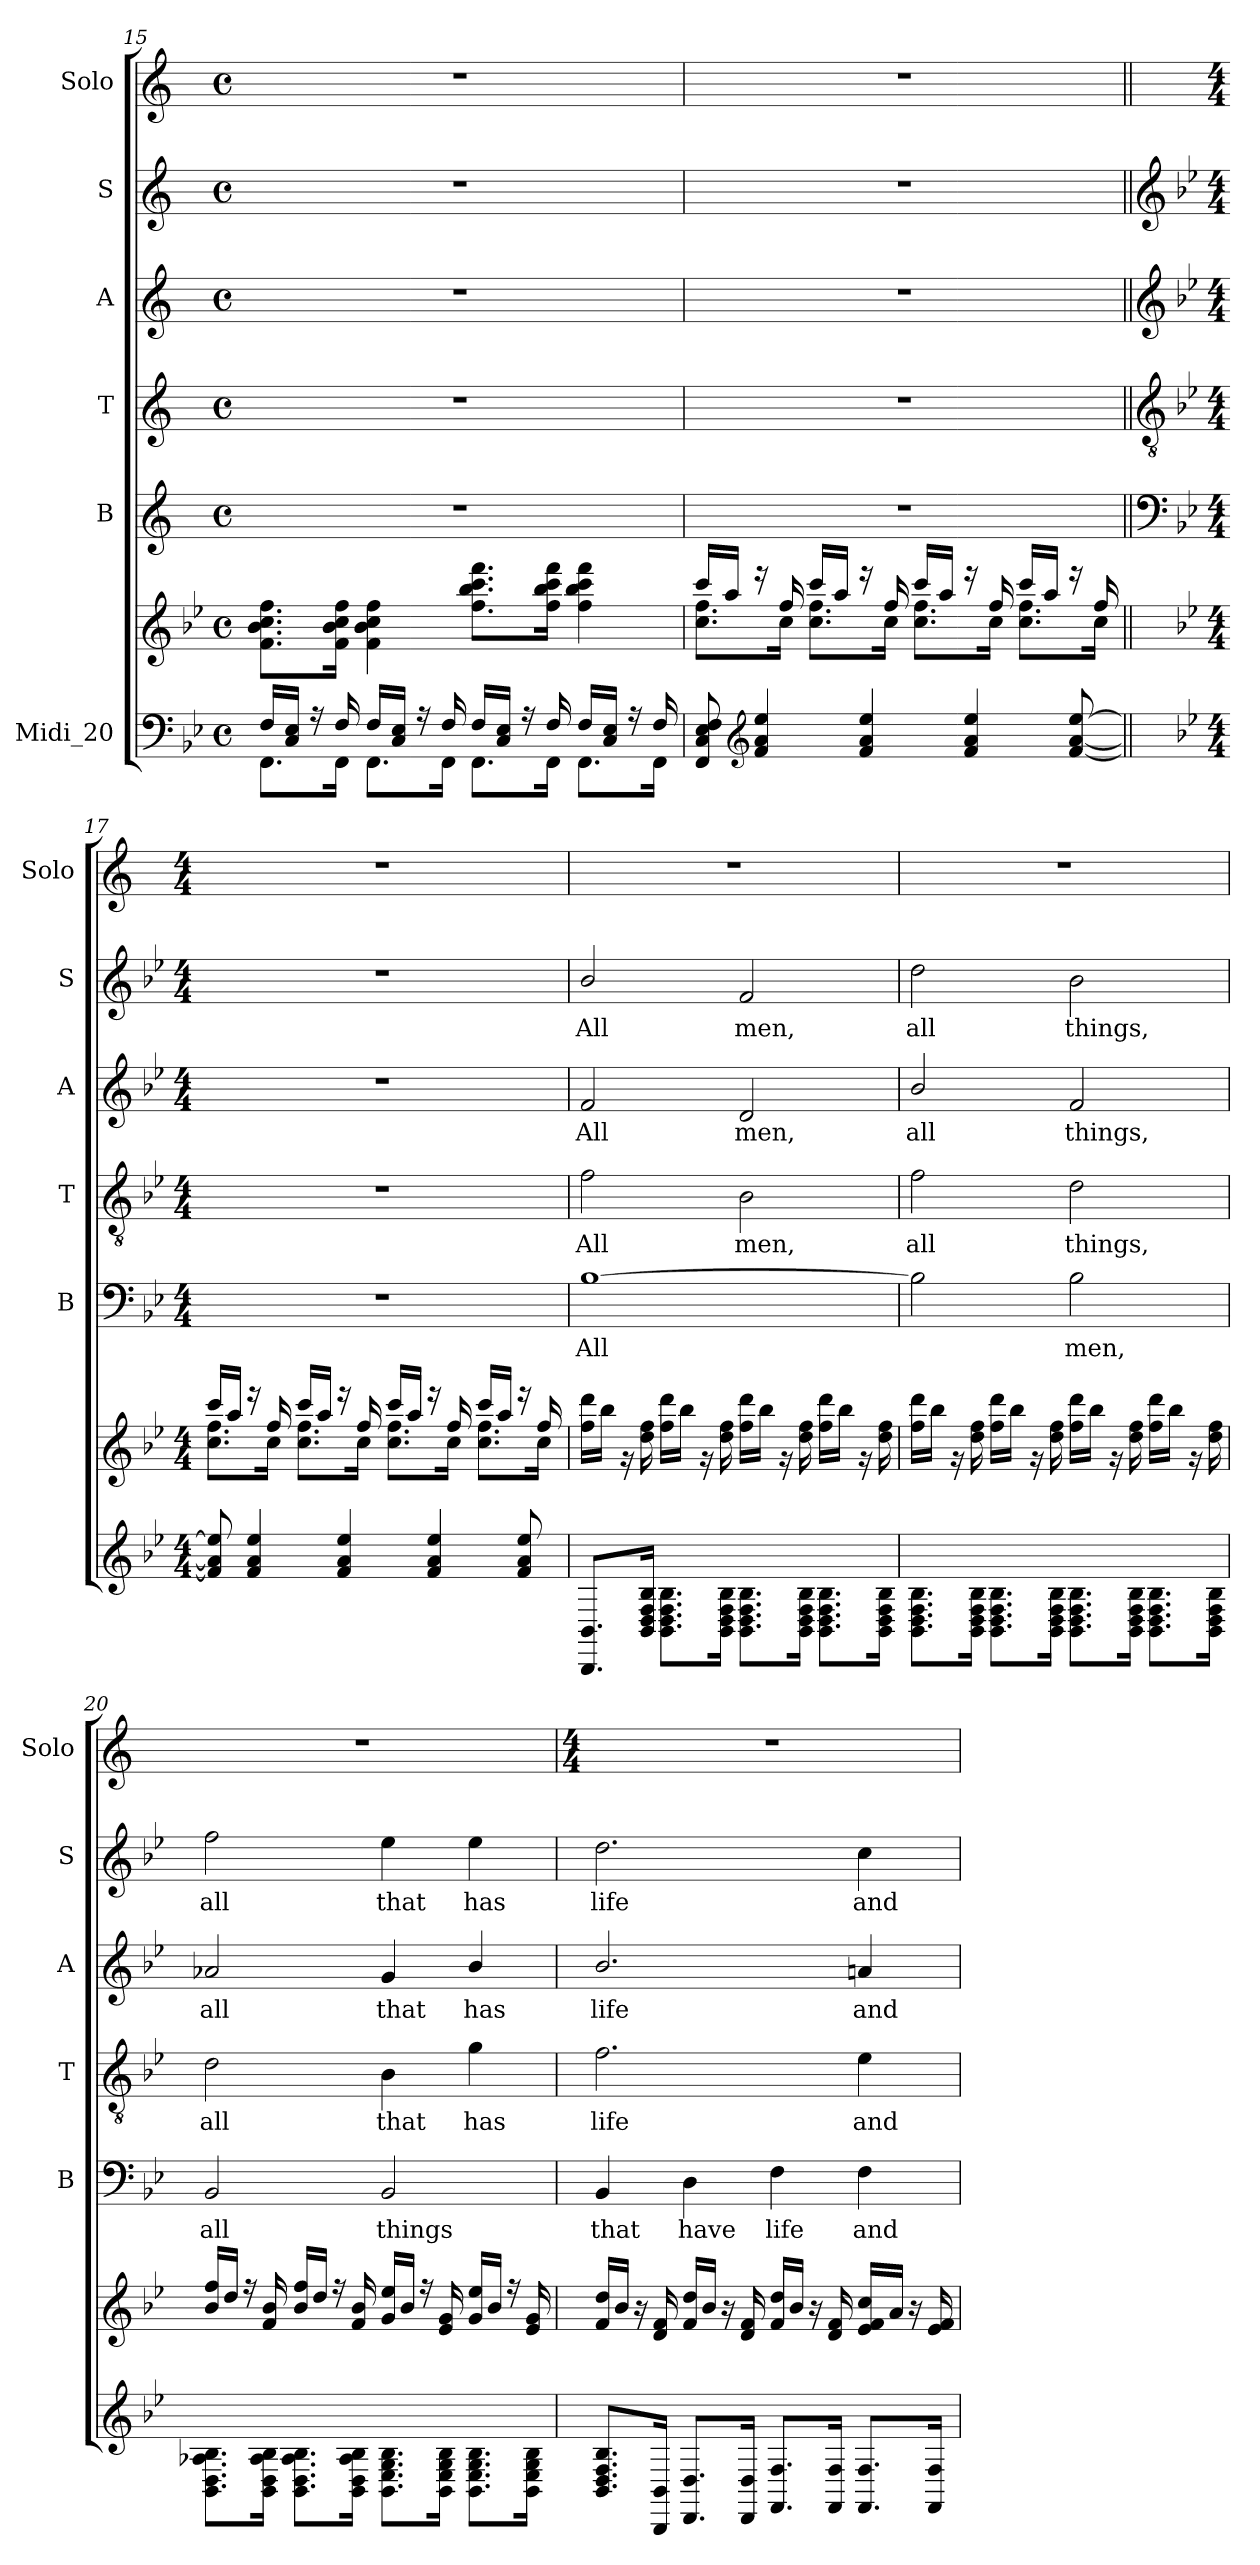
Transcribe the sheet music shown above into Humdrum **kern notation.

**kern	**kern	**kern	**text	**kern	**text	**kern	**text	**kern	**text	**kern
*part6	*part6	*part5	*part5	*part4	*part4	*part3	*part3	*part2	*part2	*part1
*staff7	*staff6	*staff5	*staff5	*staff4	*staff4	*staff3	*staff3	*staff2	*staff2	*staff1
*I"Midi_20	*	*I"B	*	*I"T	*	*I"A	*	*I"S	*	*I"Solo
*	*	*I'B	*	*I'T	*	*I'A	*	*I'S	*	*I'Solo
!!LO:LB:g=z
*clefF4	*clefG2	*clefG2	*	*clefG2	*	*clefG2	*	*clefG2	*	*clefG2
*k[b-e-]	*k[b-e-]	*k[]	*	*k[]	*	*k[]	*	*k[]	*	*k[]
*M4/4	*M4/4	*M4/4	*	*M4/4	*	*M4/4	*	*M4/4	*	*M4/4
*met(c)	*met(c)	*met(c)	*	*met(c)	*	*met(c)	*	*met(c)	*	*met(c)
=15	=15	=15	=15	=15	=15	=15	=15	=15	=15	=15
*^	*^	*	*	*	*	*	*	*	*	*
16F/LL	8.FF\L	1ryy	8.f\ 8.b-\ 8.cc\ 8.ff\L	1r	.	1r	.	1r	.	1r	.	1r
16C/ 16E-/JJ	.	.	.	.	.	.	.	.	.	.	.	.
16r	.	.	.	.	.	.	.	.	.	.	.	.
16F/	16FF\Jk	.	16f\ 16b-\ 16cc\ 16ff\Jk	.	.	.	.	.	.	.	.	.
16F/LL	8.FF\L	.	4f\ 4b-\ 4cc\ 4ff\	.	.	.	.	.	.	.	.	.
16C/ 16E-/JJ	.	.	.	.	.	.	.	.	.	.	.	.
16r	.	.	.	.	.	.	.	.	.	.	.	.
16F/	16FF\Jk	.	.	.	.	.	.	.	.	.	.	.
16F/LL	8.FF\L	.	8.ff\ 8.bb-\ 8.ccc\ 8.fff\L	.	.	.	.	.	.	.	.	.
16C/ 16E-/JJ	.	.	.	.	.	.	.	.	.	.	.	.
16r	.	.	.	.	.	.	.	.	.	.	.	.
16F/	16FF\Jk	.	16ff\ 16bb-\ 16ccc\ 16fff\Jk	.	.	.	.	.	.	.	.	.
16F/LL	8.FF\L	.	4ff\ 4bb-\ 4ccc\ 4fff\	.	.	.	.	.	.	.	.	.
16C/ 16E-/JJ	.	.	.	.	.	.	.	.	.	.	.	.
16r	.	.	.	.	.	.	.	.	.	.	.	.
16F/	16FF\Jk	.	.	.	.	.	.	.	.	.	.	.
*v	*v	*	*	*	*	*	*	*	*	*	*	*
=16	=16	=16	=16	=16	=16	=16	=16	=16	=16	=16	=16
8FF/ 8C/ 8E-/ 8F/	16ccc/LL	8.cc\ 8.ff\L	1r	.	1r	.	1r	.	1r	.	1r
.	16aa/JJ	.	.	.	.	.	.	.	.	.	.
*clefG2	*	*	*	*	*	*	*	*	*	*	*
4f/ 4a/ 4ee-/	16r	.	.	.	.	.	.	.	.	.	.
.	16ff/	16cc\Jk	.	.	.	.	.	.	.	.	.
.	16ccc/LL	8.cc\ 8.ff\L	.	.	.	.	.	.	.	.	.
.	16aa/JJ	.	.	.	.	.	.	.	.	.	.
4f/ 4a/ 4ee-/	16r	.	.	.	.	.	.	.	.	.	.
.	16ff/	16cc\Jk	.	.	.	.	.	.	.	.	.
.	16ccc/LL	8.cc\ 8.ff\L	.	.	.	.	.	.	.	.	.
.	16aa/JJ	.	.	.	.	.	.	.	.	.	.
4f/ 4a/ 4ee-/	16r	.	.	.	.	.	.	.	.	.	.
.	16ff/	16cc\Jk	.	.	.	.	.	.	.	.	.
.	16ccc/LL	8.cc\ 8.ff\L	.	.	.	.	.	.	.	.	.
.	16aa/JJ	.	.	.	.	.	.	.	.	.	.
[8f/ [8a/ [8ee-/	16r	.	.	.	.	.	.	.	.	.	.
.	16ff/	16cc\Jk	.	.	.	.	.	.	.	.	.
!!LO:PB:g=z
=17||	=17||	=17||	=17||	=17||	=17||	=17||	=17||	=17||	=17||	=17||	=17||
*	*	*	*clefF4	*	*clefGv2	*	*clefG2	*	*clefG2	*	*
*	*	*	*k[b-e-]	*	*k[b-e-]	*	*k[b-e-]	*	*k[b-e-]	*	*
*	*	*	*B-:	*	*B-:	*	*B-:	*	*B-:	*	*
*M4/4	*M4/4	*	*M4/4	*	*M4/4	*	*M4/4	*	*M4/4	*	*M4/4
8f/] 8a/] 8ee-/]	16ccc/LL	8.cc\ 8.ff\L	1r	.	1r	.	1r	.	1r	.	1r
.	16aa/JJ	.	.	.	.	.	.	.	.	.	.
4f/ 4a/ 4ee-/	16r	.	.	.	.	.	.	.	.	.	.
.	16ff/	16cc\Jk	.	.	.	.	.	.	.	.	.
.	16ccc/LL	8.cc\ 8.ff\L	.	.	.	.	.	.	.	.	.
.	16aa/JJ	.	.	.	.	.	.	.	.	.	.
4f/ 4a/ 4ee-/	16r	.	.	.	.	.	.	.	.	.	.
.	16ff/	16cc\Jk	.	.	.	.	.	.	.	.	.
.	16ccc/LL	8.cc\ 8.ff\L	.	.	.	.	.	.	.	.	.
.	16aa/JJ	.	.	.	.	.	.	.	.	.	.
4f/ 4a/ 4ee-/	16r	.	.	.	.	.	.	.	.	.	.
.	16ff/	16cc\Jk	.	.	.	.	.	.	.	.	.
.	16ccc/LL	8.cc\ 8.ff\L	.	.	.	.	.	.	.	.	.
.	16aa/JJ	.	.	.	.	.	.	.	.	.	.
8f/ 8a/ 8ee-/	16r	.	.	.	.	.	.	.	.	.	.
.	16ff/	16cc\Jk	.	.	.	.	.	.	.	.	.
=18	=18	=18	=18	=18	=18	=18	=18	=18	=18	=18	=18
!	!	!	!	!LO:LY:b	!	!LO:LY:b	!	!LO:LY:b	!	!LO:LY:b	!
8.BBB-/ 8.BB-/L	1ryy	16ff\ 16ddd\LL	[1B-	All	2f\	All	2f/	All	2b-/	All	1r
.	.	16bb-\JJ	.	.	.	.	.	.	.	.	.
.	.	16r	.	.	.	.	.	.	.	.	.
16BB-/ 16D/ 16F/ 16B-/Jk	.	16dd\ 16ff\	.	.	.	.	.	.	.	.	.
8.BB-\ 8.D\ 8.F\ 8.B-\L	.	16ff\ 16ddd\LL	.	.	.	.	.	.	.	.	.
.	.	16bb-\JJ	.	.	.	.	.	.	.	.	.
.	.	16r	.	.	.	.	.	.	.	.	.
16BB-\ 16D\ 16F\ 16B-\Jk	.	16dd\ 16ff\	.	.	.	.	.	.	.	.	.
!	!	!	!	!	!	!LO:LY:b	!	!LO:LY:b	!	!LO:LY:b	!
8.BB-\ 8.D\ 8.F\ 8.B-\L	.	16ff\ 16ddd\LL	.	.	2B-\	men,	2d/	men,	2f/	men,	.
.	.	16bb-\JJ	.	.	.	.	.	.	.	.	.
.	.	16r	.	.	.	.	.	.	.	.	.
16BB-\ 16D\ 16F\ 16B-\Jk	.	16dd\ 16ff\	.	.	.	.	.	.	.	.	.
8.BB-\ 8.D\ 8.F\ 8.B-\L	.	16ff\ 16ddd\LL	.	.	.	.	.	.	.	.	.
.	.	16bb-\JJ	.	.	.	.	.	.	.	.	.
.	.	16r	.	.	.	.	.	.	.	.	.
16BB-\ 16D\ 16F\ 16B-\Jk	.	16dd\ 16ff\	.	.	.	.	.	.	.	.	.
!!LO:LB:g=z
=19	=19	=19	=19	=19	=19	=19	=19	=19	=19	=19	=19
!	!	!	!	!	!	!LO:LY:b	!	!LO:LY:b	!	!LO:LY:b	!
8.BB-\ 8.D\ 8.F\ 8.B-\L	1ryy	16ff\ 16ddd\LL	2B-\]	.	2f\	all	2b-/	all	2dd\	all	1r
.	.	16bb-\JJ	.	.	.	.	.	.	.	.	.
.	.	16r	.	.	.	.	.	.	.	.	.
16BB-\ 16D\ 16F\ 16B-\Jk	.	16dd\ 16ff\	.	.	.	.	.	.	.	.	.
8.BB-\ 8.D\ 8.F\ 8.B-\L	.	16ff\ 16ddd\LL	.	.	.	.	.	.	.	.	.
.	.	16bb-\JJ	.	.	.	.	.	.	.	.	.
.	.	16r	.	.	.	.	.	.	.	.	.
16BB-\ 16D\ 16F\ 16B-\Jk	.	16dd\ 16ff\	.	.	.	.	.	.	.	.	.
!	!	!	!	!LO:LY:b	!	!LO:LY:b	!	!LO:LY:b	!	!LO:LY:b	!
8.BB-\ 8.D\ 8.F\ 8.B-\L	.	16ff\ 16ddd\LL	2B-\	men,	2d\	things,	2f/	things,	2b-\	things,	.
.	.	16bb-\JJ	.	.	.	.	.	.	.	.	.
.	.	16r	.	.	.	.	.	.	.	.	.
16BB-\ 16D\ 16F\ 16B-\Jk	.	16dd\ 16ff\	.	.	.	.	.	.	.	.	.
8.BB-\ 8.D\ 8.F\ 8.B-\L	.	16ff\ 16ddd\LL	.	.	.	.	.	.	.	.	.
.	.	16bb-\JJ	.	.	.	.	.	.	.	.	.
.	.	16r	.	.	.	.	.	.	.	.	.
16BB-\ 16D\ 16F\ 16B-\Jk	.	16dd\ 16ff\	.	.	.	.	.	.	.	.	.
=20	=20	=20	=20	=20	=20	=20	=20	=20	=20	=20	=20
!	!	!	!	!LO:LY:b	!	!LO:LY:b	!	!LO:LY:b	!	!LO:LY:b	!
8.BB-\ 8.D\ 8.A-X\ 8.B-\L	16b-/ 16ff/LL	1ryy	2BB-/	all	2d\	all	2a-X/	all	2ff\	all	1r
.	16dd/JJ	.	.	.	.	.	.	.	.	.	.
.	16r	.	.	.	.	.	.	.	.	.	.
16BB-\ 16D\ 16A-\ 16B-\Jk	16f/ 16b-/	.	.	.	.	.	.	.	.	.	.
8.BB-\ 8.D\ 8.A-\ 8.B-\L	16b-/ 16ff/LL	.	.	.	.	.	.	.	.	.	.
.	16dd/JJ	.	.	.	.	.	.	.	.	.	.
.	16r	.	.	.	.	.	.	.	.	.	.
16BB-\ 16D\ 16A-\ 16B-\Jk	16f/ 16b-/	.	.	.	.	.	.	.	.	.	.
!	!	!	!	!LO:LY:b	!	!LO:LY:b	!	!LO:LY:b	!	!LO:LY:b	!
8.BB-\ 8.E-\ 8.G\ 8.B-\L	16g/ 16ee-/LL	.	2BB-/	things	4B-\	that	4g/	that	4ee-\	that	.
.	16b-/JJ	.	.	.	.	.	.	.	.	.	.
.	16r	.	.	.	.	.	.	.	.	.	.
16BB-\ 16E-\ 16G\ 16B-\Jk	16e-/ 16g/	.	.	.	.	.	.	.	.	.	.
!	!	!	!	!	!	!LO:LY:b	!	!LO:LY:b	!	!LO:LY:b	!
8.BB-\ 8.E-\ 8.G\ 8.B-\L	16g/ 16ee-/LL	.	.	.	4g\	has	4b-/	has	4ee-\	has	.
.	16b-/JJ	.	.	.	.	.	.	.	.	.	.
.	16r	.	.	.	.	.	.	.	.	.	.
16BB-\ 16E-\ 16G\ 16B-\Jk	16e-/ 16g/	.	.	.	.	.	.	.	.	.	.
*	*v	*v	*	*	*	*	*	*	*	*	*
!!LO:PB:g=z
=21	=21	=21	=21	=21	=21	=21	=21	=21	=21	=21
*	*	*	*	*	*	*	*	*	*	*M4/4
!	!	!	!LO:LY:b	!	!LO:LY:b	!	!LO:LY:b	!	!LO:LY:b	!
8.BB-/ 8.D/ 8.F/ 8.B-/L	16f/ 16dd/LL	4BB-/	that	2.f\	life	2.b-/	life	2.dd\	life	1r
.	16b-/JJ	.	.	.	.	.	.	.	.	.
.	16r	.	.	.	.	.	.	.	.	.
16BBB-/ 16BB-/Jk	16d/ 16f/	.	.	.	.	.	.	.	.	.
!	!	!	!LO:LY:b	!	!	!	!	!	!	!
8.DD/ 8.D/L	16f/ 16dd/LL	4D\	have	.	.	.	.	.	.	.
.	16b-/JJ	.	.	.	.	.	.	.	.	.
.	16r	.	.	.	.	.	.	.	.	.
16DD/ 16D/Jk	16d/ 16f/	.	.	.	.	.	.	.	.	.
!	!	!	!LO:LY:b	!	!	!	!	!	!	!
8.FF/ 8.F/L	16f/ 16dd/LL	4F\	life	.	.	.	.	.	.	.
.	16b-/JJ	.	.	.	.	.	.	.	.	.
.	16r	.	.	.	.	.	.	.	.	.
16FF/ 16F/Jk	16d/ 16f/	.	.	.	.	.	.	.	.	.
!	!	!	!LO:LY:b	!	!LO:LY:b	!	!LO:LY:b	!	!LO:LY:b	!
8.FF/ 8.F/L	16e-/ 16f/ 16cc/LL	4F\	and	4e-\	and	4an/	and	4cc\	and	.
.	16a/JJ	.	.	.	.	.	.	.	.	.
.	16r	.	.	.	.	.	.	.	.	.
16FF/ 16F/Jk	16e-/ 16f/	.	.	.	.	.	.	.	.	.
=	=	=	=	=	=	=	=	=	=	=
*-	*-	*-	*-	*-	*-	*-	*-	*-	*-	*-
